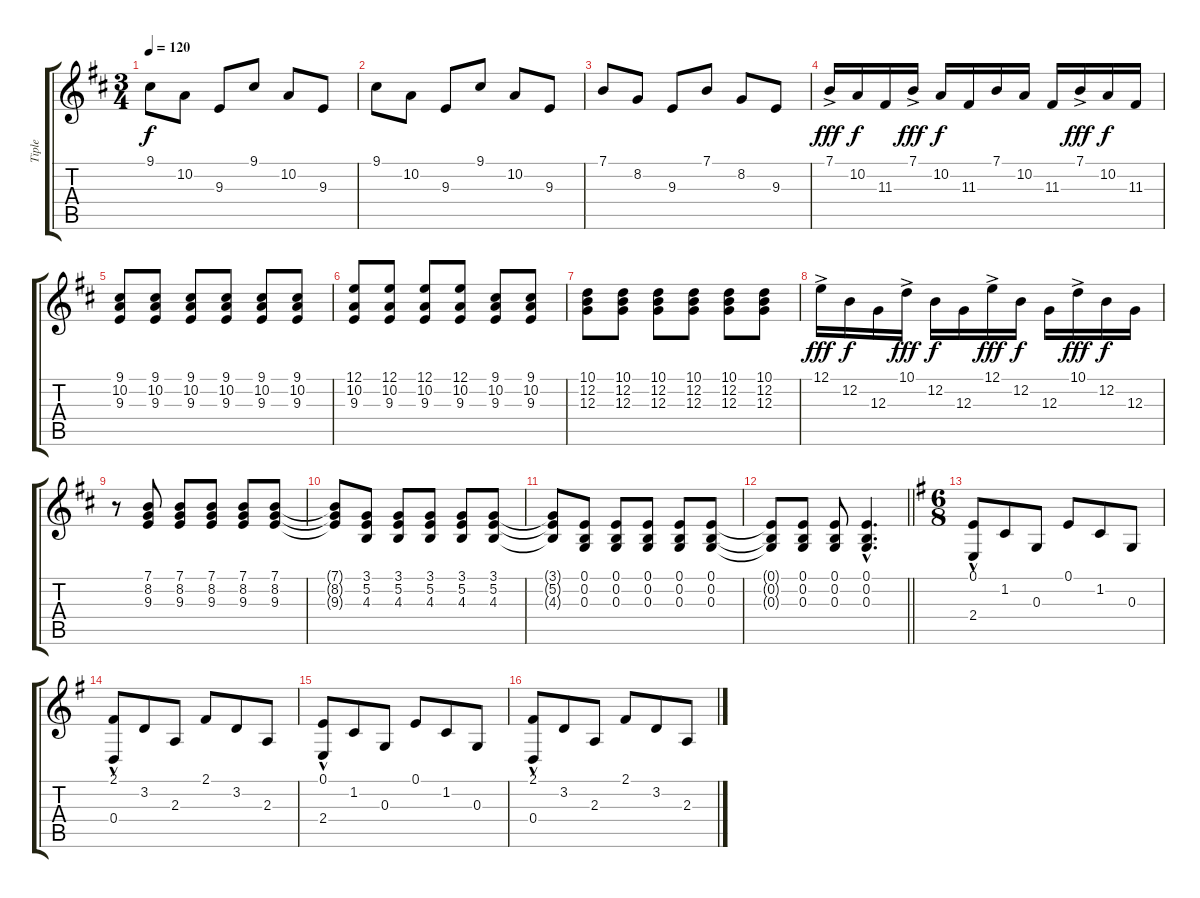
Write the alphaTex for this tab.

\track ("Tiple" "Tiple") {instrument harpsichord}
\staff {score tabs}
\tuning (E4 B3 G3 D3 A2 E2) {hide}
\ts (3 4)
\tempo 120
\clef g2
\ks d
9.1.8{dy f} 10.2.8 9.3.8 9.1.8 10.2.8 9.3.8 |
9.1.8 10.2.8 9.3.8 9.1.8 10.2.8 9.3.8 |
7.1.8 8.2.8 9.3.8 7.1.8 8.2.8 9.3.8 |
7.1{ac}.16{dy fff} 10.2.16{dy f} 11.3.16 7.1{ac}.16{dy fff} 10.2.16{dy f} 11.3.16 7.1.16 10.2.16 11.3.16 7.1{ac}.16{dy fff} 10.2.16{dy f} 11.3.16 |
(9.1 10.2 9.3).8 (9.1 10.2 9.3).8 (9.1 10.2 9.3).8 (9.1 10.2 9.3).8 (9.1 10.2 9.3).8 (9.1 10.2 9.3).8 |
(12.1 10.2 9.3).8 (12.1 10.2 9.3).8 (12.1 10.2 9.3).8 (12.1 10.2 9.3).8 (9.1 10.2 9.3).8 (9.1 10.2 9.3).8 |
(10.1 12.2 12.3).8 (10.1 12.2 12.3).8 (10.1 12.2 12.3).8 (10.1 12.2 12.3).8 (10.1 12.2 12.3).8 (10.1 12.2 12.3).8 |
12.1{ac}.16{dy fff} 12.2.16{dy f} 12.3.16 10.1{ac}.16{dy fff} 12.2.16{dy f} 12.3.16 12.1{ac}.16{dy fff} 12.2.16{dy f} 12.3.16 10.1{ac}.16{dy fff} 12.2.16{dy f} 12.3.16 |
r.8 (7.1 8.2 9.3).8 (7.1 8.2 9.3).8 (7.1 8.2 9.3).8 (7.1 8.2 9.3).8 (7.1 8.2 9.3).8 |
(7.1{t} 8.2{t} 9.3{t}).8 (3.1 5.2 4.3).8 (3.1 5.2 4.3).8 (3.1 5.2 4.3).8 (3.1 5.2 4.3).8 (3.1 5.2 4.3).8 |
(3.1{t} 5.2{t} 4.3{t}).8 (0.1 0.2 0.3).8 (0.1 0.2 0.3).8 (0.1 0.2 0.3).8 (0.1 0.2 0.3).8 (0.1 0.2 0.3).8 |
\barLineRight lightlight
(0.1{t} 0.2{t} 0.3{t}).8 (0.1 0.2 0.3).8 (0.1 0.2 0.3).8 (0.1{hac} 0.2{hac} 0.3{hac}).4{d} |
\ts (6 8)
\ks g
(0.1 2.4{hac}).8 1.2.8 0.3.8 0.1.8 1.2.8 0.3.8 |
(2.1 0.4{hac}).8 3.2.8 2.3.8 2.1.8 3.2.8 2.3.8 |
(0.1 2.4{hac}).8 1.2.8 0.3.8 0.1.8 1.2.8 0.3.8 |
(2.1 0.4{hac}).8 3.2.8 2.3.8 2.1.8 3.2.8 2.3.8
